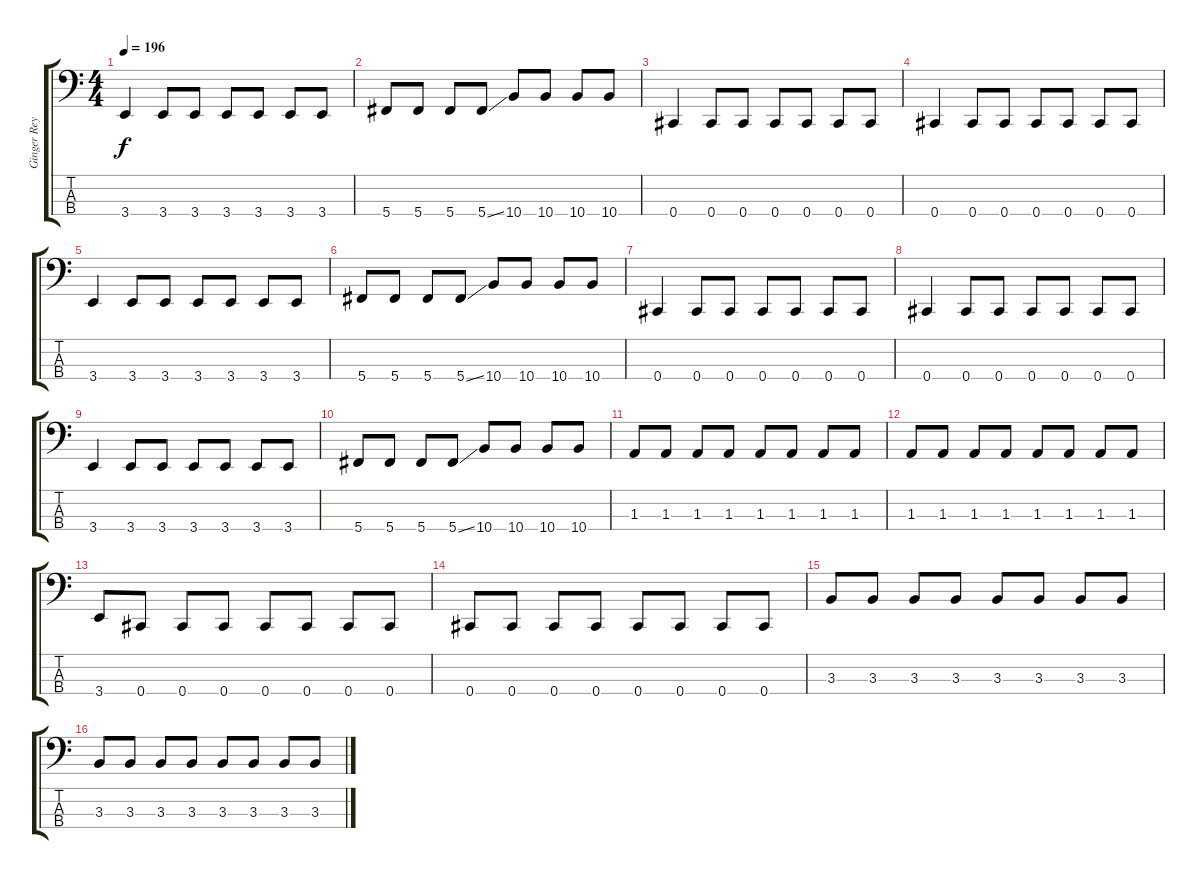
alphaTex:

\track ("Ginger Reyes" "Ginger Rey") {instrument electricbassfinger}
\staff {score tabs}
\tuning (Gb2 Db2 Ab1 Db1) {hide}
\ts (4 4)
\tempo 196
\clef f4
\ks c
3.4.4{dy f} 3.4.8 3.4.8 3.4.8 3.4.8 3.4.8 3.4.8 |
5.4.8 5.4.8 5.4.8 5.4{ss}.8 10.4.8 10.4.8 10.4.8 10.4.8 |
0.4.4 0.4.8 0.4.8 0.4.8 0.4.8 0.4.8 0.4.8 |
0.4.4 0.4.8 0.4.8 0.4.8 0.4.8 0.4.8 0.4.8 |
3.4.4 3.4.8 3.4.8 3.4.8 3.4.8 3.4.8 3.4.8 |
5.4.8 5.4.8 5.4.8 5.4{ss}.8 10.4.8 10.4.8 10.4.8 10.4.8 |
0.4.4 0.4.8 0.4.8 0.4.8 0.4.8 0.4.8 0.4.8 |
0.4.4 0.4.8 0.4.8 0.4.8 0.4.8 0.4.8 0.4.8 |
3.4.4 3.4.8 3.4.8 3.4.8 3.4.8 3.4.8 3.4.8 |
5.4.8 5.4.8 5.4.8 5.4{ss}.8 10.4.8 10.4.8 10.4.8 10.4.8 |
1.3.8 1.3.8 1.3.8 1.3.8 1.3.8 1.3.8 1.3.8 1.3.8 |
1.3.8 1.3.8 1.3.8 1.3.8 1.3.8 1.3.8 1.3.8 1.3.8 |
3.4.8 0.4.8 0.4.8 0.4.8 0.4.8 0.4.8 0.4.8 0.4.8 |
0.4.8 0.4.8 0.4.8 0.4.8 0.4.8 0.4.8 0.4.8 0.4.8 |
3.3.8 3.3.8 3.3.8 3.3.8 3.3.8 3.3.8 3.3.8 3.3.8 |
3.3.8 3.3.8 3.3.8 3.3.8 3.3.8 3.3.8 3.3.8 3.3.8
